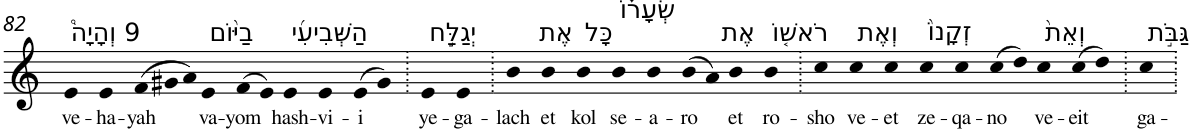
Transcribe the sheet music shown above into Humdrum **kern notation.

**kern	**text
*part1	*part1
*staff1	*staff1
*I"Piano	*
*I'Pno	*
!!LO:PB:g=z
*clefG2	*
*k[]	*
=82	=82
!LO:TX:a:t=9 וְהָיָה֩	!
!	!LO:LY:b
4e	ve-
!	!LO:LY:b
4e	-ha-
*Xtuplet	*
!	!LO:LY:b
(>12f	-yah
12g#X	.
12a)	.
!LO:TX:a:t=בַיּ֨וֹם	!
!	!LO:LY:b
4e	va-
!	!LO:LY:b
(>8f	-yom
8e)	.
!LO:TX:a:t=הַשְּׁבִיעִ֜י	!
!	!LO:LY:b
4e	hash-
!	!LO:LY:b
4e	-vi-
!	!LO:LY:b
(>8e	-i
8g#)	.
=83.	=83.
!LO:TX:a:t=יְגַלַּ֣ח	!
!	!LO:LY:b
4e	ye-
!	!LO:LY:b
4e	-ga-
=84.	=84.
!	!LO:LY:b
4b	-lach
!LO:TX:a:t=אֶת	!
!	!LO:LY:b
4b	et
!LO:TX:a:t=כָּל	!
!	!LO:LY:b
4b	kol
!LO:TX:a:t=שְׂעָר֗וֹ	!
!	!LO:LY:b
4b	se-
!	!LO:LY:b
4b	-a-
!	!LO:LY:b
(>8b	-ro
8a)	.
!LO:TX:a:t=אֶת	!
!	!LO:LY:b
4b	et
!LO:TX:a:t=רֹאשׁ֤וֹ	!
!	!LO:LY:b
4b	ro-
=85.	=85.
!	!LO:LY:b
4cc	-sho
!LO:TX:a:t=וְאֶת	!
!	!LO:LY:b
4cc	ve-
!	!LO:LY:b
4cc	-et
!LO:TX:a:t=זְקָנוֹ֙	!
!	!LO:LY:b
4cc	ze-
!	!LO:LY:b
4cc	-qa-
!	!LO:LY:b
(>8cc	-no
8dd)	.
!LO:TX:a:t=וְאֵת֙	!
!	!LO:LY:b
4cc	ve-
!	!LO:LY:b
(>8cc	-eit
8dd)	.
=86.	=86.
!LO:TX:a:t=גַּבֹּ֣ת	!
!	!LO:LY:b
4cc	ga-
=.	=.
*-	*-
